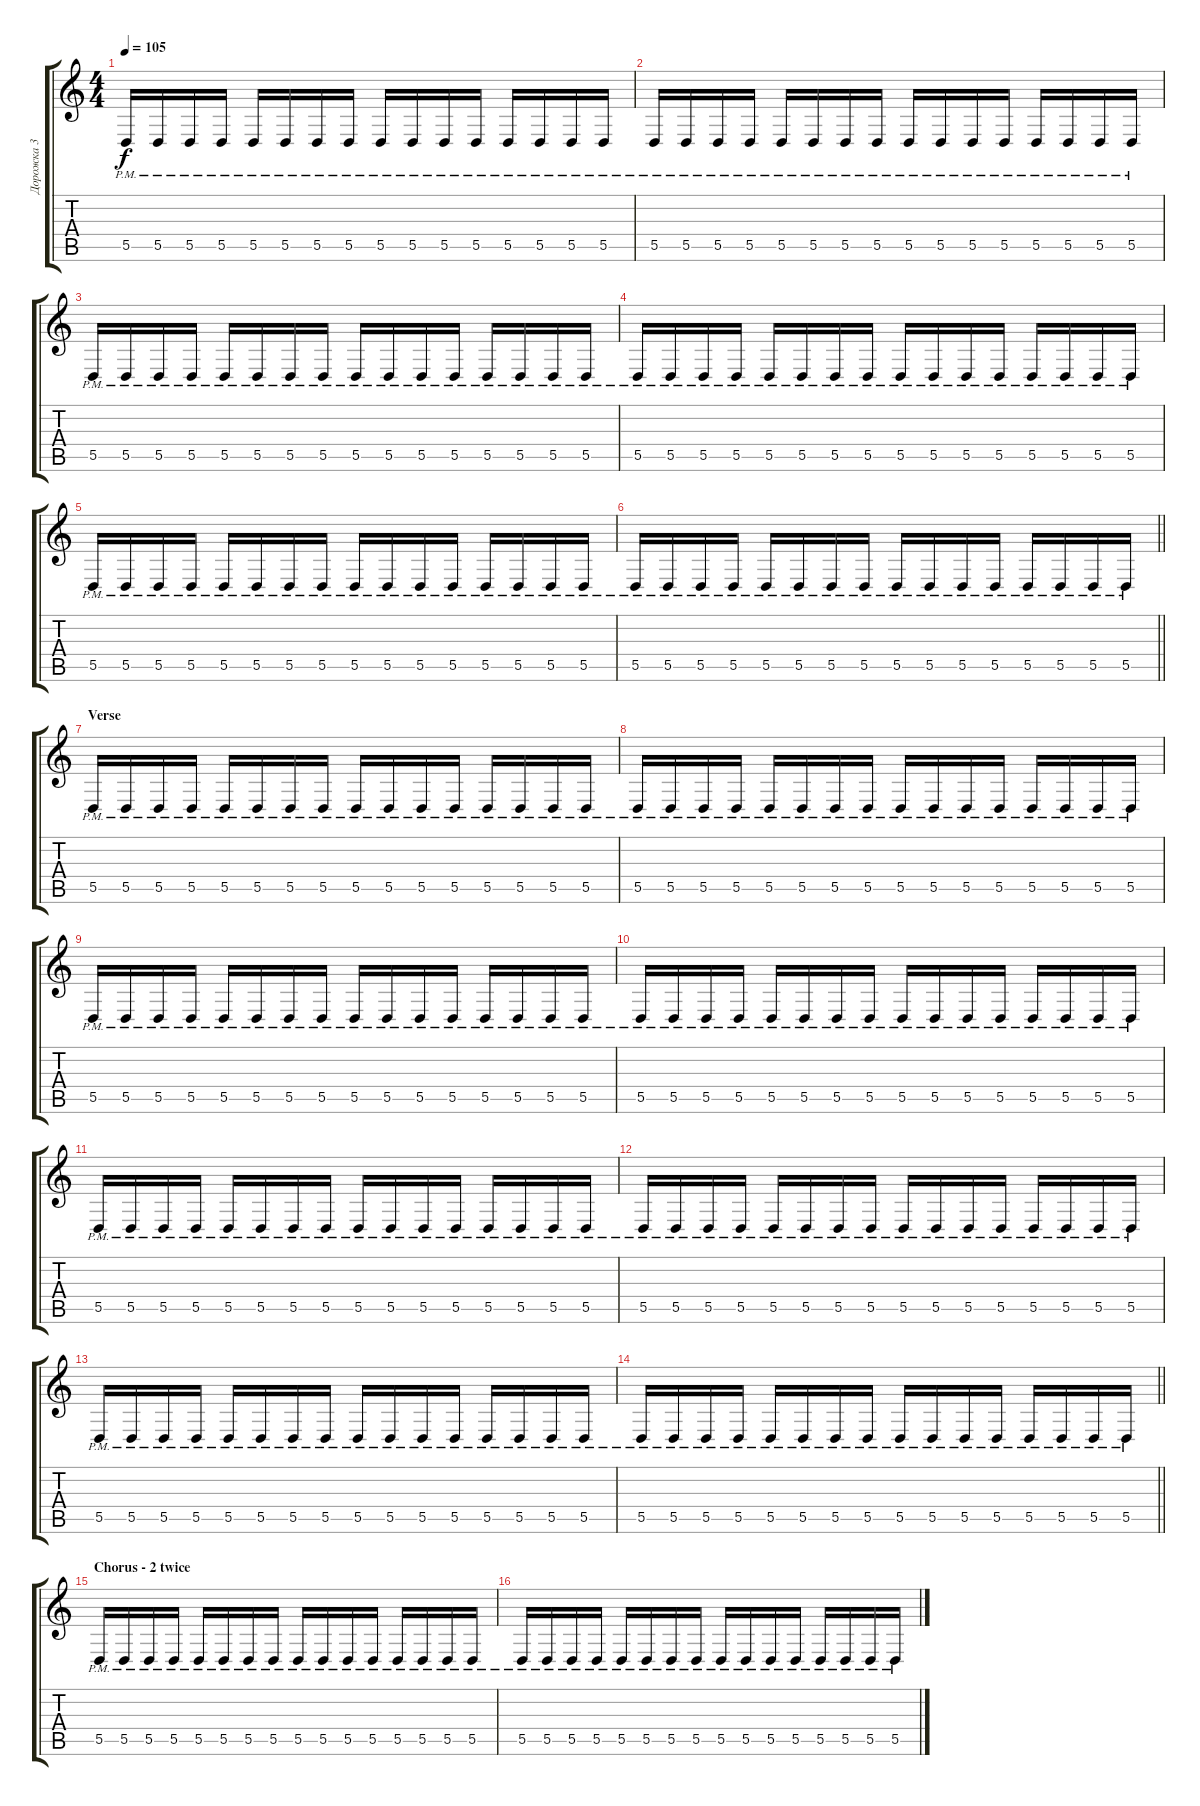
\track ("Дорожка 3" "Дорожка 3") {instrument lead2sawtooth}
\staff {score tabs}
\tuning (E4 B3 G3 D3 A2 E2) {hide}
\ts (4 4)
\tempo 105
\clef g2
\ks c
5.5{pm}.16{dy f} 5.5{pm}.16 5.5{pm}.16 5.5{pm}.16 5.5{pm}.16 5.5{pm}.16 5.5{pm}.16 5.5{pm}.16 5.5{pm}.16 5.5{pm}.16 5.5{pm}.16 5.5{pm}.16 5.5{pm}.16 5.5{pm}.16 5.5{pm}.16 5.5{pm}.16 |
5.5{pm}.16 5.5{pm}.16 5.5{pm}.16 5.5{pm}.16 5.5{pm}.16 5.5{pm}.16 5.5{pm}.16 5.5{pm}.16 5.5{pm}.16 5.5{pm}.16 5.5{pm}.16 5.5{pm}.16 5.5{pm}.16 5.5{pm}.16 5.5{pm}.16 5.5{pm}.16 |
5.5{pm}.16 5.5{pm}.16 5.5{pm}.16 5.5{pm}.16 5.5{pm}.16 5.5{pm}.16 5.5{pm}.16 5.5{pm}.16 5.5{pm}.16 5.5{pm}.16 5.5{pm}.16 5.5{pm}.16 5.5{pm}.16 5.5{pm}.16 5.5{pm}.16 5.5{pm}.16 |
5.5{pm}.16 5.5{pm}.16 5.5{pm}.16 5.5{pm}.16 5.5{pm}.16 5.5{pm}.16 5.5{pm}.16 5.5{pm}.16 5.5{pm}.16 5.5{pm}.16 5.5{pm}.16 5.5{pm}.16 5.5{pm}.16 5.5{pm}.16 5.5{pm}.16 5.5{pm}.16 |
5.5{pm}.16 5.5{pm}.16 5.5{pm}.16 5.5{pm}.16 5.5{pm}.16 5.5{pm}.16 5.5{pm}.16 5.5{pm}.16 5.5{pm}.16 5.5{pm}.16 5.5{pm}.16 5.5{pm}.16 5.5{pm}.16 5.5{pm}.16 5.5{pm}.16 5.5{pm}.16 |
\barLineRight lightlight
5.5{pm}.16 5.5{pm}.16 5.5{pm}.16 5.5{pm}.16 5.5{pm}.16 5.5{pm}.16 5.5{pm}.16 5.5{pm}.16 5.5{pm}.16 5.5{pm}.16 5.5{pm}.16 5.5{pm}.16 5.5{pm}.16 5.5{pm}.16 5.5{pm}.16 5.5{pm}.16 |
\section ("" "Verse")
5.5{pm}.16 5.5{pm}.16 5.5{pm}.16 5.5{pm}.16 5.5{pm}.16 5.5{pm}.16 5.5{pm}.16 5.5{pm}.16 5.5{pm}.16 5.5{pm}.16 5.5{pm}.16 5.5{pm}.16 5.5{pm}.16 5.5{pm}.16 5.5{pm}.16 5.5{pm}.16 |
5.5{pm}.16 5.5{pm}.16 5.5{pm}.16 5.5{pm}.16 5.5{pm}.16 5.5{pm}.16 5.5{pm}.16 5.5{pm}.16 5.5{pm}.16 5.5{pm}.16 5.5{pm}.16 5.5{pm}.16 5.5{pm}.16 5.5{pm}.16 5.5{pm}.16 5.5{pm}.16 |
5.5{pm}.16 5.5{pm}.16 5.5{pm}.16 5.5{pm}.16 5.5{pm}.16 5.5{pm}.16 5.5{pm}.16 5.5{pm}.16 5.5{pm}.16 5.5{pm}.16 5.5{pm}.16 5.5{pm}.16 5.5{pm}.16 5.5{pm}.16 5.5{pm}.16 5.5{pm}.16 |
5.5{pm}.16 5.5{pm}.16 5.5{pm}.16 5.5{pm}.16 5.5{pm}.16 5.5{pm}.16 5.5{pm}.16 5.5{pm}.16 5.5{pm}.16 5.5{pm}.16 5.5{pm}.16 5.5{pm}.16 5.5{pm}.16 5.5{pm}.16 5.5{pm}.16 5.5{pm}.16 |
5.5{pm}.16 5.5{pm}.16 5.5{pm}.16 5.5{pm}.16 5.5{pm}.16 5.5{pm}.16 5.5{pm}.16 5.5{pm}.16 5.5{pm}.16 5.5{pm}.16 5.5{pm}.16 5.5{pm}.16 5.5{pm}.16 5.5{pm}.16 5.5{pm}.16 5.5{pm}.16 |
5.5{pm}.16 5.5{pm}.16 5.5{pm}.16 5.5{pm}.16 5.5{pm}.16 5.5{pm}.16 5.5{pm}.16 5.5{pm}.16 5.5{pm}.16 5.5{pm}.16 5.5{pm}.16 5.5{pm}.16 5.5{pm}.16 5.5{pm}.16 5.5{pm}.16 5.5{pm}.16 |
5.5{pm}.16 5.5{pm}.16 5.5{pm}.16 5.5{pm}.16 5.5{pm}.16 5.5{pm}.16 5.5{pm}.16 5.5{pm}.16 5.5{pm}.16 5.5{pm}.16 5.5{pm}.16 5.5{pm}.16 5.5{pm}.16 5.5{pm}.16 5.5{pm}.16 5.5{pm}.16 |
\barLineRight lightlight
5.5{pm}.16 5.5{pm}.16 5.5{pm}.16 5.5{pm}.16 5.5{pm}.16 5.5{pm}.16 5.5{pm}.16 5.5{pm}.16 5.5{pm}.16 5.5{pm}.16 5.5{pm}.16 5.5{pm}.16 5.5{pm}.16 5.5{pm}.16 5.5{pm}.16 5.5{pm}.16 |
\section ("" "Chorus - 2 twice")
5.5{pm}.16 5.5{pm}.16 5.5{pm}.16 5.5{pm}.16 5.5{pm}.16 5.5{pm}.16 5.5{pm}.16 5.5{pm}.16 5.5{pm}.16 5.5{pm}.16 5.5{pm}.16 5.5{pm}.16 5.5{pm}.16 5.5{pm}.16 5.5{pm}.16 5.5{pm}.16 |
5.5{pm}.16 5.5{pm}.16 5.5{pm}.16 5.5{pm}.16 5.5{pm}.16 5.5{pm}.16 5.5{pm}.16 5.5{pm}.16 5.5{pm}.16 5.5{pm}.16 5.5{pm}.16 5.5{pm}.16 5.5{pm}.16 5.5{pm}.16 5.5{pm}.16 5.5{pm}.16
